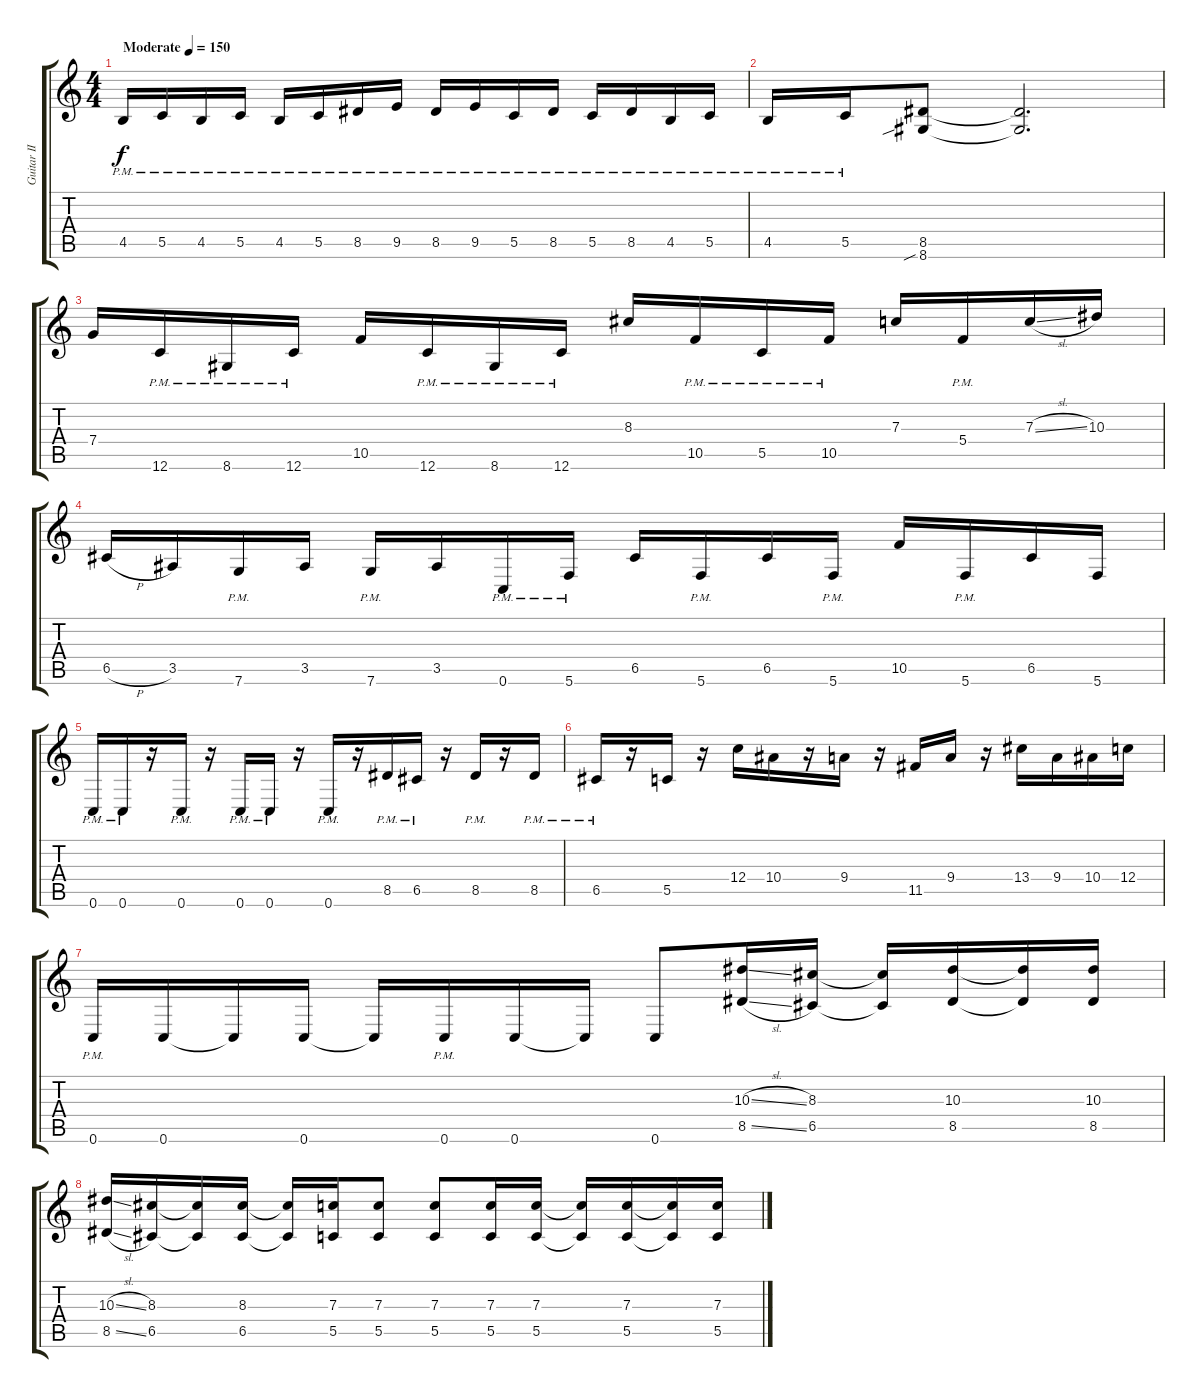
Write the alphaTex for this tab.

\track ("Guitar II" "Guitar II") {instrument distortionguitar}
\staff {score tabs}
\tuning (D4 A3 F3 C3 G2 C2) {hide}
\ts (4 4)
\tempo (150 "Moderate")
\clef g2
\ks c
4.5{pm}.16{dy f instrument distortionguitar} 5.5{pm}.16 4.5{pm}.16 5.5{pm}.16 4.5{pm}.16 5.5{pm}.16 8.5{pm}.16 9.5{pm}.16 8.5{pm}.16 9.5{pm}.16 5.5{pm}.16 8.5{pm}.16 5.5{pm}.16 8.5{pm}.16 4.5{pm}.16 5.5{pm}.16 |
4.5{pm}.16 5.5{pm}.16 (8.5 8.6{sib}).8 (8.5{t} 8.6{t}).2{d} |
7.4.16 12.6{pm}.16 8.6{pm}.16 12.6{pm}.16 10.5.16 12.6{pm}.16 8.6{pm}.16 12.6{pm}.16 8.3.16 10.5{pm}.16 5.5{pm}.16 10.5{pm}.16 7.3.16 5.4{pm}.16 7.3{sl}.16 10.3.16 |
6.5{h}.16 3.5.16 7.6{pm}.16 3.5.16 7.6{pm}.16 3.5.16 0.6{pm}.16 5.6{pm}.16 6.5.16 5.6{pm}.16 6.5.16 5.6{pm}.16 10.5.16 5.6{pm}.16 6.5.16 5.6.16 |
0.6{pm}.16 0.6{pm}.16 r.16 0.6{pm}.16 r.16 0.6{pm}.16 0.6{pm}.16 r.16 0.6{pm}.16 r.16 8.5{pm}.16 6.5{pm}.16 r.16 8.5{pm}.16 r.16 8.5{pm}.16 |
6.5{pm}.16 r.16 5.5.16 r.16 12.4.16 10.4.16 r.16 9.4.16 r.16 11.5.16 9.4.16 r.16 13.4.16 9.4.16 10.4.16 12.4.16 |
0.6{pm}.16 0.6.16 0.6{t}.16 0.6.16 0.6{t}.16 0.6{pm}.16 0.6.16 0.6{t}.16 0.6.8 (10.3{sl} 8.5{sl}).16 (8.3 6.5).16 (8.3{t} 6.5{t}).16 (10.3 8.5).16 (10.3{t} 8.5{t}).16 (10.3 8.5).16 |
(10.3{sl} 8.5{sl}).16 (8.3 6.5).16 (8.3{t} 6.5{t}).16 (8.3 6.5).16 (8.3{t} 6.5{t}).16 (7.3 5.5).16 (7.3 5.5).8 (7.3 5.5).8 (7.3 5.5).16 (7.3 5.5).16 (7.3{t} 5.5{t}).16 (7.3 5.5).16 (7.3{t} 5.5{t}).16 (7.3 5.5).16
